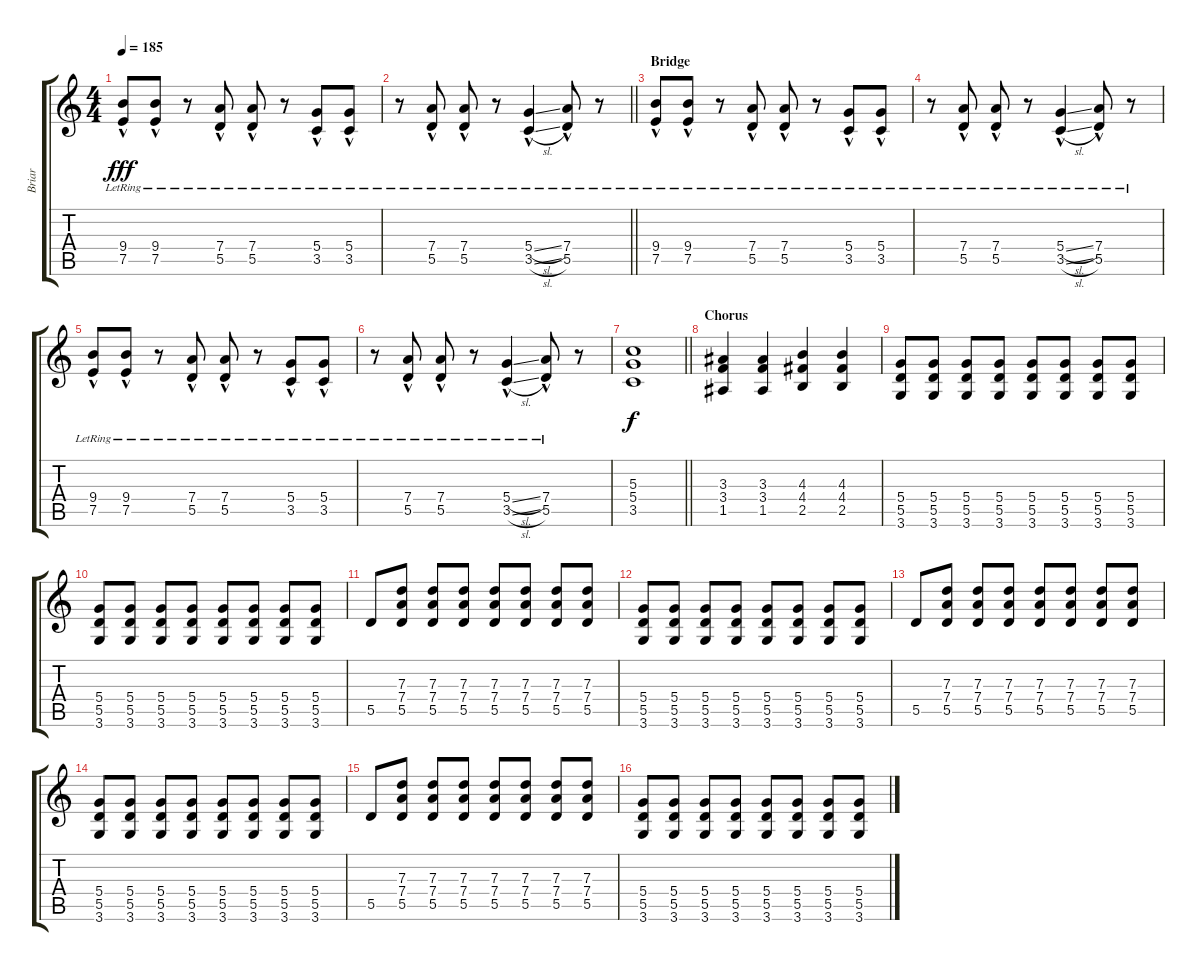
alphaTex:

\track ("Briar" "Briar") {instrument overdrivenguitar}
\staff {score tabs}
\tuning (E4 B3 G3 D3 A2 E2) {hide}
\ts (4 4)
\tempo 185
\clef g2
\ks c
(9.4{hac lr} 7.5{hac lr}).8{dy fff} (9.4{hac lr} 7.5{hac lr}).8 r.8 (7.4{hac lr} 5.5{hac lr}).8 (7.4{hac lr} 5.5{hac lr}).8 r.8 (5.4{hac lr} 3.5{hac lr}).8 (5.4{hac lr} 3.5{hac lr}).8 |
\barLineRight lightlight
r.8 (7.4{hac lr} 5.5{hac lr}).8 (7.4{hac lr} 5.5{hac lr}).8 r.8 (5.4{sl hac lr} 3.5{sl hac lr}).4 (7.4{hac lr} 5.5{hac lr}).8 r.8 |
\section ("" "Bridge")
(9.4{hac lr} 7.5{hac lr}).8 (9.4{hac lr} 7.5{hac lr}).8 r.8 (7.4{hac lr} 5.5{hac lr}).8 (7.4{hac lr} 5.5{hac lr}).8 r.8 (5.4{hac lr} 3.5{hac lr}).8 (5.4{hac lr} 3.5{hac lr}).8 |
r.8 (7.4{hac lr} 5.5{hac lr}).8 (7.4{hac lr} 5.5{hac lr}).8 r.8 (5.4{sl hac lr} 3.5{sl hac lr}).4 (7.4{hac lr} 5.5{hac lr}).8 r.8 |
(9.4{hac lr} 7.5{hac lr}).8 (9.4{hac lr} 7.5{hac lr}).8 r.8 (7.4{hac lr} 5.5{hac lr}).8 (7.4{hac lr} 5.5{hac lr}).8 r.8 (5.4{hac lr} 3.5{hac lr}).8 (5.4{hac lr} 3.5{hac lr}).8 |
r.8 (7.4{hac lr} 5.5{hac lr}).8 (7.4{hac lr} 5.5{hac lr}).8 r.8 (5.4{sl hac lr} 3.5{sl hac lr}).4 (7.4{hac lr} 5.5{hac lr}).8 r.8 |
\barLineRight lightlight
(5.3 5.4 3.5).1{dy f} |
\section ("" "Chorus")
(3.3 3.4 1.5).4 (3.3 3.4 1.5).4 (4.3 4.4 2.5).4 (4.3 4.4 2.5).4 |
(5.4 5.5 3.6).8 (5.4 5.5 3.6).8 (5.4 5.5 3.6).8 (5.4 5.5 3.6).8 (5.4 5.5 3.6).8 (5.4 5.5 3.6).8 (5.4 5.5 3.6).8 (5.4 5.5 3.6).8 |
(5.4 5.5 3.6).8 (5.4 5.5 3.6).8 (5.4 5.5 3.6).8 (5.4 5.5 3.6).8 (5.4 5.5 3.6).8 (5.4 5.5 3.6).8 (5.4 5.5 3.6).8 (5.4 5.5 3.6).8 |
5.5.8 (7.3 7.4 5.5).8 (7.3 7.4 5.5).8 (7.3 7.4 5.5).8 (7.3 7.4 5.5).8 (7.3 7.4 5.5).8 (7.3 7.4 5.5).8 (7.3 7.4 5.5).8 |
(5.4 5.5 3.6).8 (5.4 5.5 3.6).8 (5.4 5.5 3.6).8 (5.4 5.5 3.6).8 (5.4 5.5 3.6).8 (5.4 5.5 3.6).8 (5.4 5.5 3.6).8 (5.4 5.5 3.6).8 |
5.5.8 (7.3 7.4 5.5).8 (7.3 7.4 5.5).8 (7.3 7.4 5.5).8 (7.3 7.4 5.5).8 (7.3 7.4 5.5).8 (7.3 7.4 5.5).8 (7.3 7.4 5.5).8 |
(5.4 5.5 3.6).8 (5.4 5.5 3.6).8 (5.4 5.5 3.6).8 (5.4 5.5 3.6).8 (5.4 5.5 3.6).8 (5.4 5.5 3.6).8 (5.4 5.5 3.6).8 (5.4 5.5 3.6).8 |
5.5.8 (7.3 7.4 5.5).8 (7.3 7.4 5.5).8 (7.3 7.4 5.5).8 (7.3 7.4 5.5).8 (7.3 7.4 5.5).8 (7.3 7.4 5.5).8 (7.3 7.4 5.5).8 |
(5.4 5.5 3.6).8 (5.4 5.5 3.6).8 (5.4 5.5 3.6).8 (5.4 5.5 3.6).8 (5.4 5.5 3.6).8 (5.4 5.5 3.6).8 (5.4 5.5 3.6).8 (5.4 5.5 3.6).8
